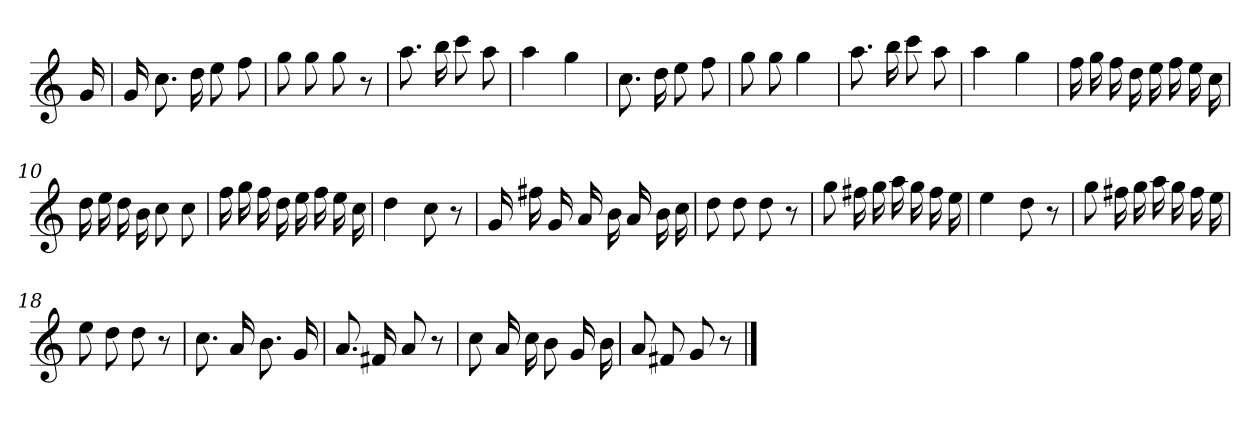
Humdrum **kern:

**kern
*part1
*staff1
*clefG2
*k[]
=
16g
=1
16g
8.cc
16dd
8ee
8ff
=2
8gg
8gg
8gg
8r
=3
8.aa
16bb
8ccc
8aa
=4
4aa
4gg
=5
8.cc
16dd
8ee
8ff
=6
8gg
8gg
4gg
=7
8.aa
16bb
8ccc
8aa
=8
4aa
4gg
=9
16ff
16gg
16ff
16dd
16ee
16ff
16ee
16cc
=10
16dd
16ee
16dd
16b
8cc
8cc
=11
16ff
16gg
16ff
16dd
16ee
16ff
16ee
16cc
=12
4dd
8cc
8r
=13
16g
16ff#X
16g
16a
16b
16a
16b
16cc
=14
8dd
8dd
8dd
8r
=15
8gg
16ff#X
16gg
16aa
16gg
16ff#
16ee
=16
4ee
8dd
8r
=17
8gg
16ff#X
16gg
16aa
16gg
16ff#
16ee
=18
8ee
8dd
8dd
8r
=19
8.cc
16a
8.b
16g
=20
8.a
16f#X
8a
8r
=21
8cc
16a
16cc
8b
16g
16b
=22
8a
8f#X
8g
8r
==
*-
